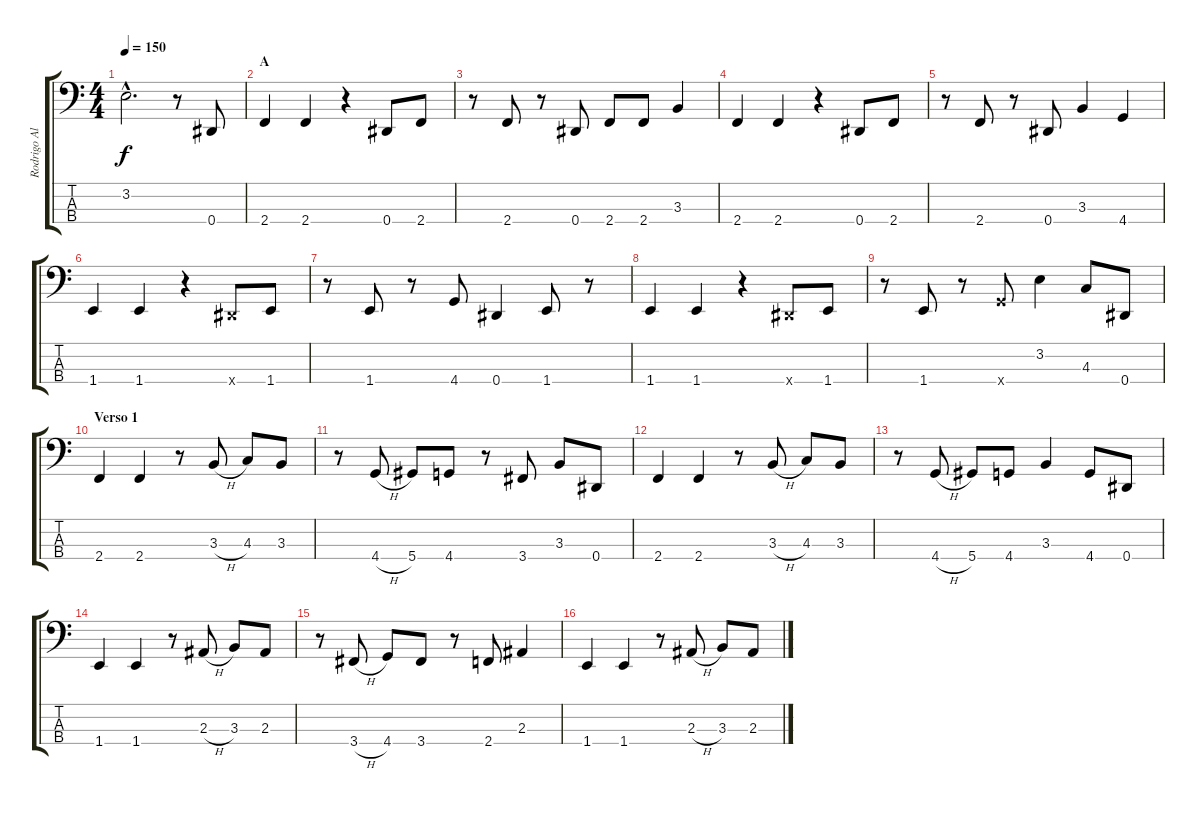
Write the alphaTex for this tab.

\track ("Rodrigo Aljara" "Rodrigo Al") {instrument electricbasspick}
\staff {score tabs}
\tuning (Gb2 Db2 Ab1 Eb1) {hide}
\ts (4 4)
\tempo 150
\clef f4
\ks c
3.2{hac t}.2{d dy f} r.8 0.4.8 |
\section ("" "A")
2.4.4 2.4.4 r.4 0.4.8 2.4.8 |
r.8 2.4.8 r.8 0.4.8 2.4.8 2.4.8 3.3.4 |
2.4.4 2.4.4 r.4 0.4.8 2.4.8 |
r.8 2.4.8 r.8 0.4.8 3.3.4 4.4.4 |
1.4.4 1.4.4 r.4 0.4{x}.8 1.4.8 |
r.8 1.4.8 r.8 4.4.8 0.4.4 1.4.8 r.8 |
1.4.4 1.4.4 r.4 0.4{x}.8 1.4.8 |
r.8 1.4.8 r.8 4.4{x}.8 3.2.4 4.3.8 0.4.8 |
\section ("" "Verso 1")
2.4.4 2.4.4 r.8 3.3{h}.8 4.3.8 3.3.8 |
r.8 4.4{h}.8 5.4.8 4.4.8 r.8 3.4.8 3.3.8 0.4.8 |
2.4.4 2.4.4 r.8 3.3{h}.8 4.3.8 3.3.8 |
r.8 4.4{h}.8 5.4.8 4.4.8 3.3.4 4.4.8 0.4.8 |
1.4.4 1.4.4 r.8 2.3{h}.8 3.3.8 2.3.8 |
r.8 3.4{h}.8 4.4.8 3.4.8 r.8 2.4.8 2.3.4 |
1.4.4 1.4.4 r.8 2.3{h}.8 3.3.8 2.3.8
